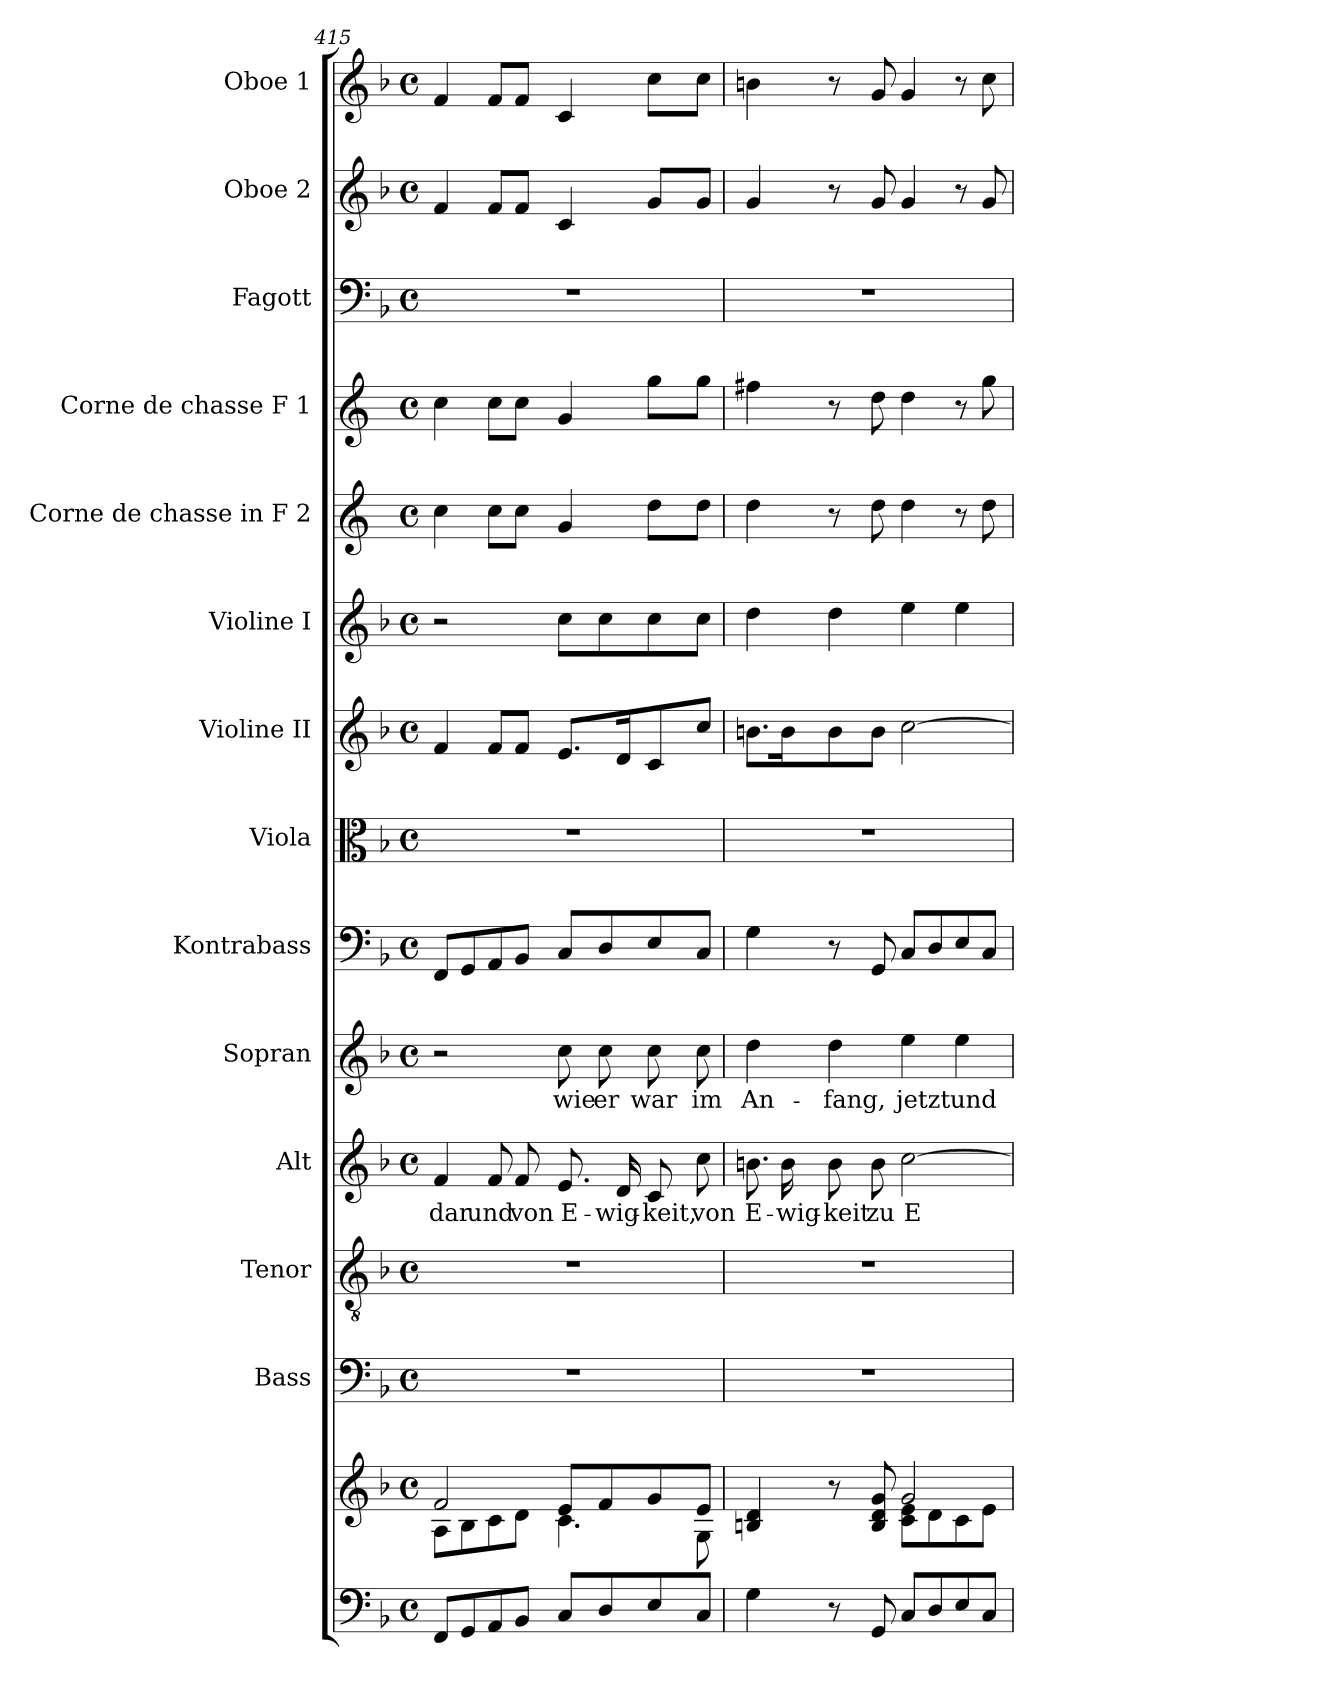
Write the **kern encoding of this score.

**kern	**kern	**kern	**kern	**kern	**text	**kern	**text	**kern	**kern	**kern	**kern	**kern	**kern	**kern	**kern	**kern
*part14	*part14	*part13	*part12	*part11	*part11	*part10	*part10	*part9	*part8	*part7	*part6	*part5	*part4	*part3	*part2	*part1
*staff15	*staff14	*staff13	*staff12	*staff11	*staff11	*staff10	*staff10	*staff9	*staff8	*staff7	*staff6	*staff5	*staff4	*staff3	*staff2	*staff1
*	*	*I"Bass	*I"Tenor	*I"Alt	*	*I"Sopran	*	*I"Kontrabass	*I"Viola	*I"Violine II	*I"Violine I	*I"Corne de chasse in F 2	*I"Corne de chasse F 1	*I"Fagott	*I"Oboe 2	*I"Oboe 1
*	*	*I'B.	*I'T.	*I'A.	*	*I'S.	*	*I'Kb.	*I'Vla.	*I'Vl. II	*I'Vl. I	*	*	*I'Fg.	*I'Ob. 2	*I'Ob. 1
!!LO:PB:g=z
*clefF4	*clefG2	*clefF4	*clefGv2	*clefG2	*	*clefG2	*	*clefF4	*clefC3	*clefG2	*clefG2	*clefG2	*clefG2	*clefF4	*clefG2	*clefG2
*	*	*	*	*	*	*	*	*ITrd7c12	*	*	*	*ITrd4c7	*ITrd4c7	*	*	*
*k[b-]	*k[b-]	*k[b-]	*k[b-]	*k[b-]	*	*k[b-]	*	*k[b-]	*k[b-]	*k[b-]	*k[b-]	*k[b-]	*k[b-]	*k[b-]	*k[b-]	*k[b-]
*F:	*F:	*F:	*F:	*F:	*	*F:	*	*F:	*F:	*F:	*F:	*F:	*F:	*F:	*F:	*F:
*M4/4	*M4/4	*M4/4	*M4/4	*M4/4	*	*M4/4	*	*M4/4	*M4/4	*M4/4	*M4/4	*M4/4	*M4/4	*M4/4	*M4/4	*M4/4
*met(c)	*met(c)	*met(c)	*met(c)	*met(c)	*	*met(c)	*	*met(c)	*met(c)	*met(c)	*met(c)	*met(c)	*met(c)	*met(c)	*met(c)	*met(c)
=415	=415	=415	=415	=415	=415	=415	=415	=415	=415	=415	=415	=415	=415	=415	=415	=415
*	*^	*	*	*	*	*	*	*	*	*	*	*	*	*	*	*
!	!	!	!	!	!	!LO:LY:b	!	!	!	!	!	!	!	!	!	!	!
8FF/L	2f/	8A\L	1r	1r	4f/	-dar	2r	.	8FFF/L	1r	4f/	2r	4f\	4f\	1r	4f/	4f/
8GG/	.	8B-\	.	.	.	.	.	.	8GGG/	.	.	.	.	.	.	.	.
!	!	!	!	!	!	!LO:LY:b	!	!	!	!	!	!	!	!	!	!	!
8AA/	.	8c\	.	.	8f/	und	.	.	8AAA/	.	8f/L	.	8f\L	8f\L	.	8f/L	8f/L
!	!	!	!	!	!	!LO:LY:b	!	!	!	!	!	!	!	!	!	!	!
8BB-/J	.	8d\J	.	.	8f/	von	.	.	8BBB-/J	.	8f/J	.	8f\J	8f\J	.	8f/J	8f/J
!	!	!	!	!	!	!LO:LY:b	!	!LO:LY:b	!	!	!	!	!	!	!	!	!
8C/L	8e/L	4.c\	.	.	8.e/	E-	8cc\	wie	8CC/L	.	8.e/L	8cc\L	4c/	4c/	.	4c/	4c/
!	!	!	!	!	!	!	!	!LO:LY:b	!	!	!	!	!	!	!	!	!
8D/	8f/	.	.	.	.	.	8cc\	er	8DD/	.	.	8cc\	.	.	.	.	.
!	!	!	!	!	!	!LO:LY:b	!	!	!	!	!	!	!	!	!	!	!
.	.	.	.	.	16d/	-wig-	.	.	.	.	16d/k	.	.	.	.	.	.
!	!	!	!	!	!	!LO:LY:b	!	!LO:LY:b	!	!	!	!	!	!	!	!	!
8E/	8g/	.	.	.	8c/	-keit,	8cc\	war	8EE/	.	8c/	8cc\	8g\L	8cc\L	.	8g/L	8cc\L
!	!	!	!	!	!	!LO:LY:b	!	!LO:LY:b	!	!	!	!	!	!	!	!	!
8C/J	8e/J	8G\	.	.	8cc\	von	8cc\	im	8CC/J	.	8cc/J	8cc\J	8g\J	8cc\J	.	8g/J	8cc\J
=416	=416	=416	=416	=416	=416	=416	=416	=416	=416	=416	=416	=416	=416	=416	=416	=416	=416
!	!	!	!	!	!	!LO:LY:b	!	!LO:LY:b	!	!	!	!	!	!	!	!	!
4G\	4Bn/ 4d/	2ryy	1r	1r	8.bn\	E-	4dd\	An-	4GG\	1r	8.bn\L	4dd\	4g\	4bn\	1r	4g/	4bn\
!	!	!	!	!	!	!LO:LY:b	!	!	!	!	!	!	!	!	!	!	!
.	.	.	.	.	16b\	-wig-	.	.	.	.	16b\k	.	.	.	.	.	.
!	!	!	!	!	!	!LO:LY:b	!	!LO:LY:b	!	!	!	!	!	!	!	!	!
8r	8r	.	.	.	8b\	-keit	4dd\	-fang,	8r	.	8b\	4dd\	8r	8r	.	8r	8r
!	!	!	!	!	!	!LO:LY:b	!	!	!	!	!	!	!	!	!	!	!
8GG/	8B/ 8d/ 8g/	.	.	.	8b\	zu	.	.	8GGG/	.	8b\J	.	8g\	8g\	.	8g/	8g/
!	!	!	!	!	!	!LO:LY:b	!	!LO:LY:b	!	!	!	!	!	!	!	!	!
8C/L	2g/	8c\ 8e\L	.	.	[2cc\	E-	4ee\	jetzt	8CC/L	.	[2cc\	4ee\	4g\	4g\	.	4g/	4g/
8D/	.	8d\	.	.	.	.	.	.	8DD/	.	.	.	.	.	.	.	.
!	!	!	!	!	!	!	!	!LO:LY:b	!	!	!	!	!	!	!	!	!
8E/	.	8c\	.	.	.	.	4ee\	und	8EE/	.	.	4ee\	8r	8r	.	8r	8r
8C/J	.	8e\J	.	.	.	.	.	.	8CC/J	.	.	.	8g\	8cc\	.	8g/	8cc\
*	*v	*v	*	*	*	*	*	*	*	*	*	*	*	*	*	*	*
=	=	=	=	=	=	=	=	=	=	=	=	=	=	=	=	=
*-	*-	*-	*-	*-	*-	*-	*-	*-	*-	*-	*-	*-	*-	*-	*-	*-
